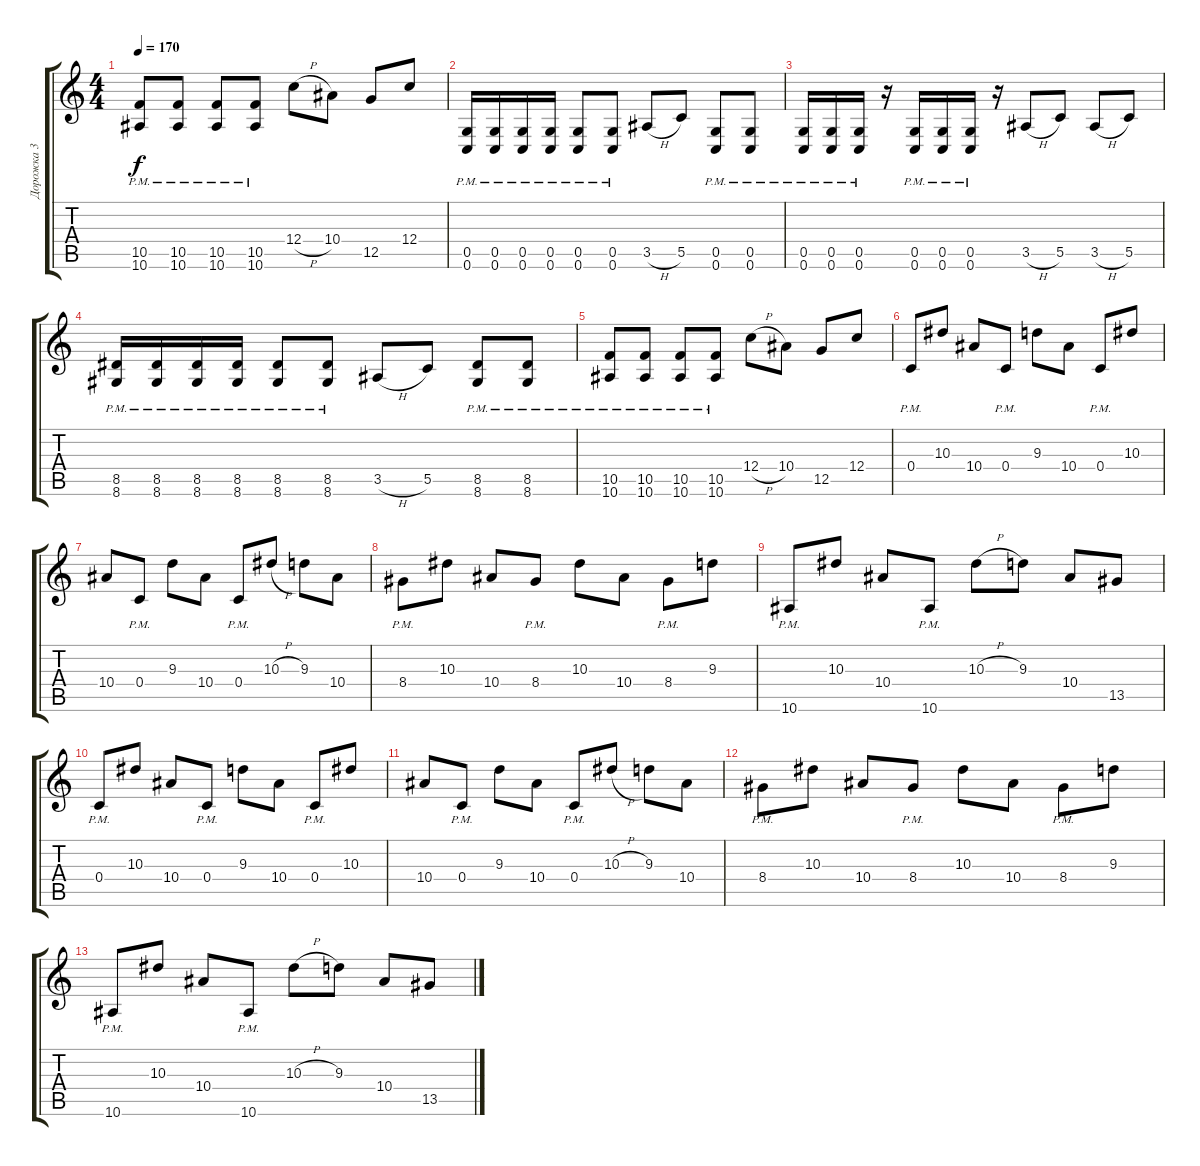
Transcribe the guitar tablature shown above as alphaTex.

\track ("Дорожка 3" "Дорожка 3") {instrument distortionguitar}
\staff {score tabs}
\tuning (D4 A3 F3 C3 G2 C2) {hide}
\ts (4 4)
\tempo 170
\clef g2
\ks c
(10.5{pm} 10.6).8{dy f} (10.5{pm} 10.6).8 (10.5{pm} 10.6).8 (10.5{pm} 10.6).8 12.4{h}.8 10.4.8 12.5.8 12.4.8 |
(0.5{pm} 0.6{pm}).16 (0.5{pm} 0.6{pm}).16 (0.5{pm} 0.6{pm}).16 (0.5{pm} 0.6{pm}).16 (0.5{pm} 0.6{pm}).8 (0.5{pm} 0.6{pm}).8 3.5{h}.8 5.5.8 (0.5 0.6{pm}).8 (0.5 0.6{pm}).8 |
(0.5 0.6{pm}).16 (0.5 0.6{pm}).16 (0.5 0.6{pm}).16 r.16 (0.5{pm} 0.6{pm}).16 (0.5{pm} 0.6{pm}).16 (0.5{pm} 0.6{pm}).16 r.16 3.5{h}.8 5.5.8 3.5{h}.8 5.5.8 |
(8.5 8.6{pm}).16 (8.5 8.6{pm}).16 (8.5 8.6{pm}).16 (8.5 8.6{pm}).16 (8.5 8.6{pm}).8 (8.5 8.6{pm}).8 3.5{h}.8 5.5.8 (8.5 8.6{pm}).8 (8.5 8.6{pm}).8 |
(10.5{pm} 10.6).8 (10.5{pm} 10.6).8 (10.5{pm} 10.6).8 (10.5{pm} 10.6).8 12.4{h}.8 10.4.8 12.5.8 12.4.8 |
0.4{pm}.8 10.3.8 10.4.8 0.4{pm}.8 9.3.8 10.4.8 0.4{pm}.8 10.3.8 |
10.4.8 0.4{pm}.8 9.3.8 10.4.8 0.4{pm}.8 10.3{h}.8 9.3.8 10.4.8 |
8.4{pm}.8 10.3.8 10.4.8 8.4{pm}.8 10.3.8 10.4.8 8.4{pm}.8 9.3.8 |
10.6{pm}.8 10.3.8 10.4.8 10.6{pm}.8 10.3{h}.8 9.3.8 10.4.8 13.5.8 |
0.4{pm}.8 10.3.8 10.4.8 0.4{pm}.8 9.3.8 10.4.8 0.4{pm}.8 10.3.8 |
10.4.8 0.4{pm}.8 9.3.8 10.4.8 0.4{pm}.8 10.3{h}.8 9.3.8 10.4.8 |
8.4{pm}.8 10.3.8 10.4.8 8.4{pm}.8 10.3.8 10.4.8 8.4{pm}.8 9.3.8 |
10.6{pm}.8 10.3.8 10.4.8 10.6{pm}.8 10.3{h}.8 9.3.8 10.4.8 13.5.8
